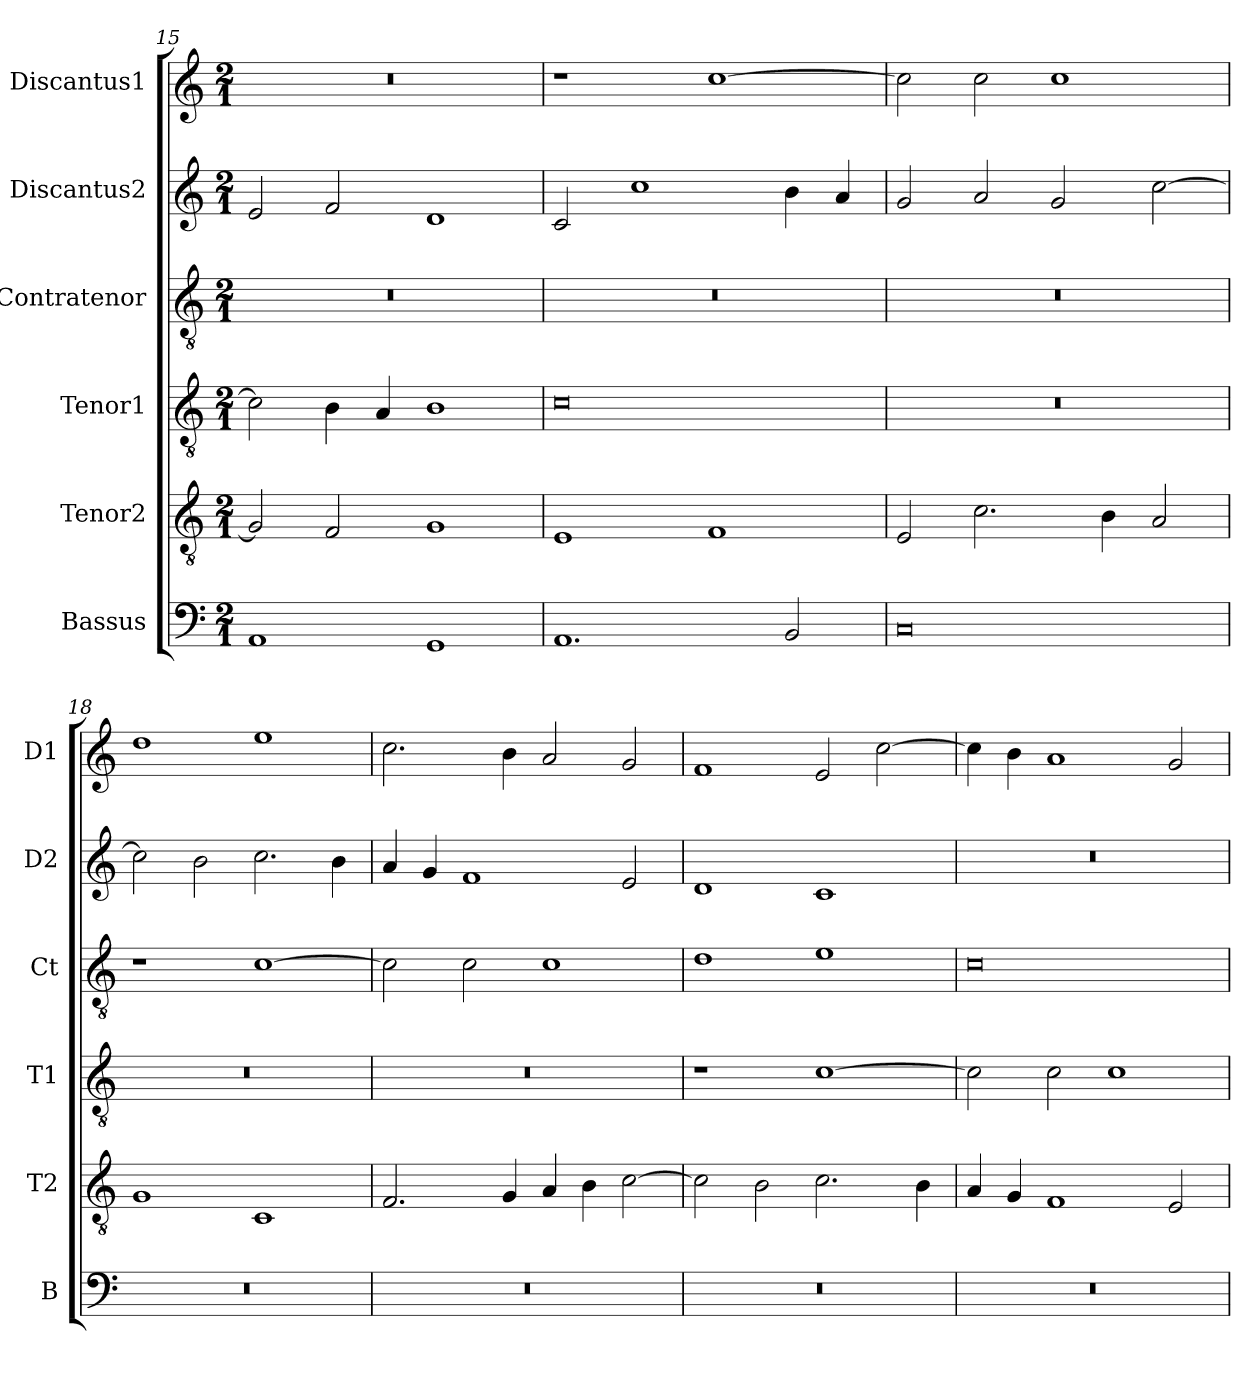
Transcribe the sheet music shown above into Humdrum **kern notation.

**kern	**kern	**kern	**kern	**kern	**kern
*part6	*part5	*part4	*part3	*part2	*part1
*staff6	*staff5	*staff4	*staff3	*staff2	*staff1
*I"Bassus	*I"Tenor2	*I"Tenor1	*I"Contratenor	*I"Discantus2	*I"Discantus1
*I'B	*I'T2	*I'T1	*I'Ct	*I'D2	*I'D1
*clefF4	*clefGv2	*clefGv2	*clefGv2	*clefG2	*clefG2
*k[]	*k[]	*k[]	*k[]	*k[]	*k[]
*M2/1	*M2/1	*M2/1	*M2/1	*M2/1	*M2/1
=15	=15	=15	=15	=15	=15
1AA	2G/]	2c\]	0r	2e/	0r
.	2F/	4B\	.	2f/	.
.	.	4A/	.	.	.
1GG	1G	1B	.	1d	.
=16	=16	=16	=16	=16	=16
1.AA	1E	0c	0r	2c/	1r
.	.	.	.	1cc	.
.	1F	.	.	.	[1cc
2BB/	.	.	.	4b\	.
.	.	.	.	4a/	.
=17	=17	=17	=17	=17	=17
0C	2E/	0r	0r	2g/	2cc\]
.	2.c\	.	.	2a/	2cc\
.	.	.	.	2g/	1cc
.	4B\	.	.	.	.
.	2A/	.	.	[2cc\	.
=18	=18	=18	=18	=18	=18
0r	1G	0r	1r	2cc\]	1dd
.	.	.	.	2b\	.
.	1C	.	[1c	2.cc\	1ee
.	.	.	.	4b\	.
=19	=19	=19	=19	=19	=19
0r	2.F/	0r	2c\]	4a/	2.cc\
.	.	.	.	4g/	.
.	.	.	2c\	1f	.
.	4G/	.	.	.	4b\
.	4A/	.	1c	.	2a/
.	4B\	.	.	.	.
.	[2c\	.	.	2e/	2g/
=20	=20	=20	=20	=20	=20
0r	2c\]	1r	1d	1d	1f
.	2B\	.	.	.	.
.	2.c\	[1c	1e	1c	2e/
.	.	.	.	.	[2cc\
.	4B\	.	.	.	.
=21	=21	=21	=21	=21	=21
0r	4A/	2c\]	0c	0r	4cc\]
.	4G/	.	.	.	4b\
.	1F	2c\	.	.	1a
.	.	1c	.	.	.
.	2E/	.	.	.	2g/
=	=	=	=	=	=
*-	*-	*-	*-	*-	*-
